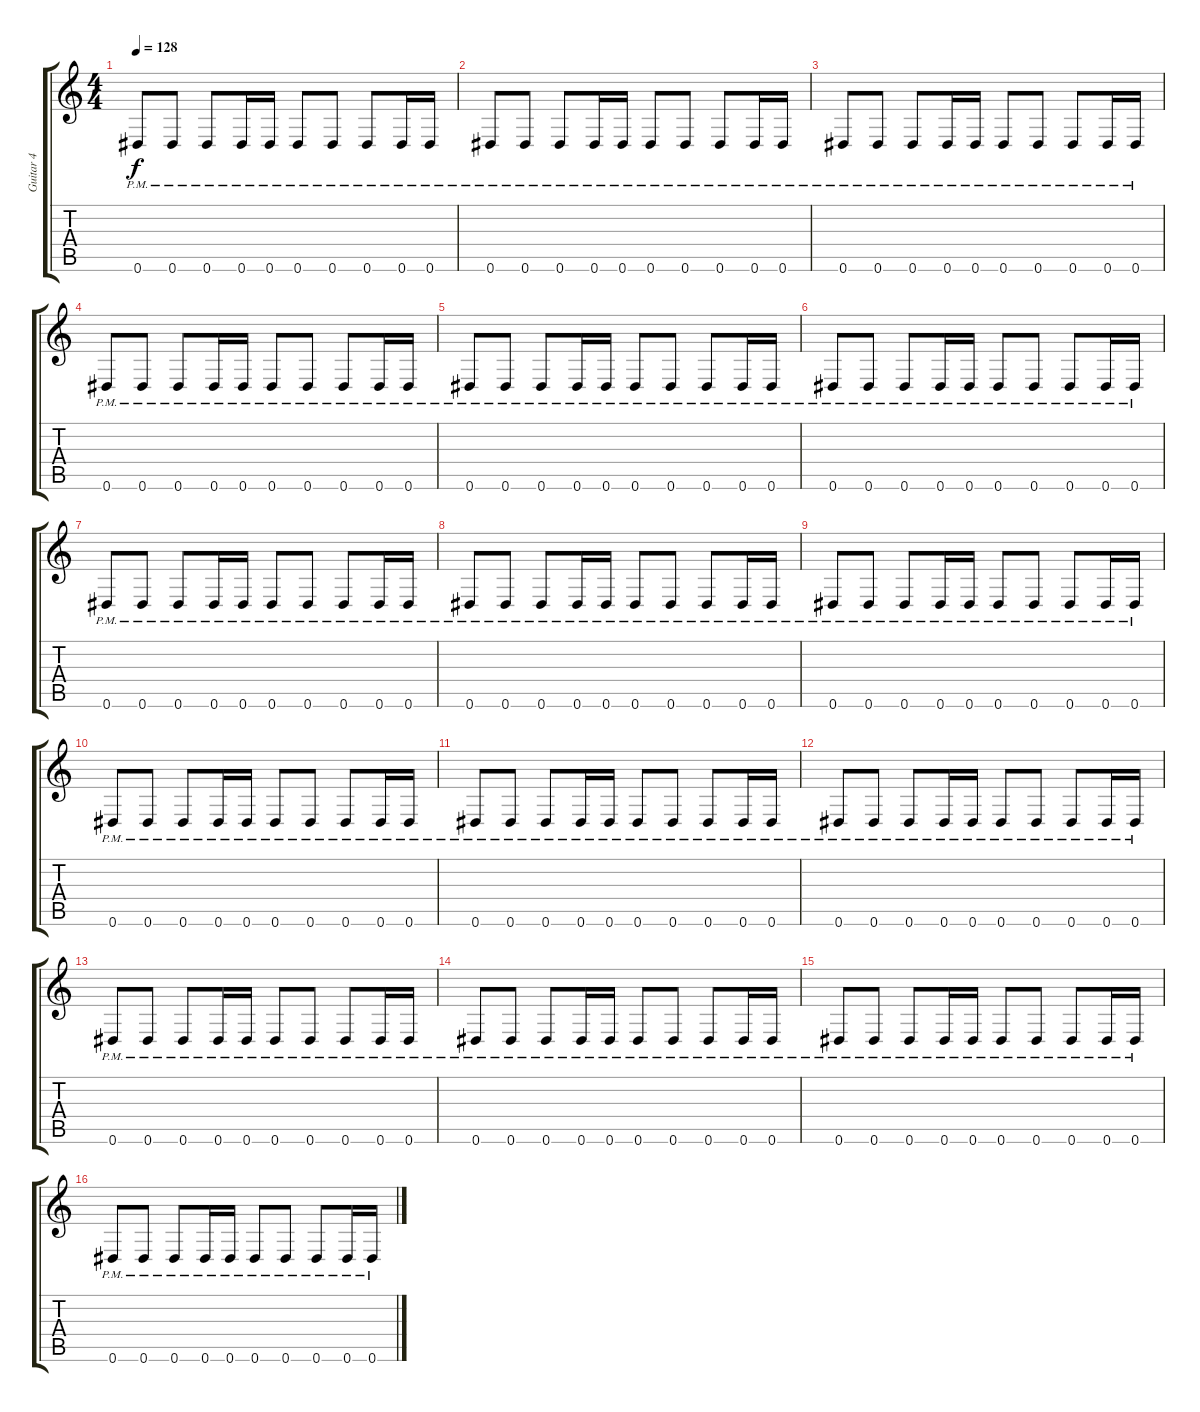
\track ("Guitar 4" "Guitar 4") {instrument distortionguitar}
\staff {score tabs}
\tuning (Eb4 Bb3 Gb3 Db3 Ab2 Eb2) {hide}
\ts (4 4)
\tempo 128
\clef g2
\ks c
0.6{pm}.8{dy f} 0.6{pm}.8 0.6{pm}.8 0.6{pm}.16 0.6{pm}.16 0.6{pm}.8 0.6{pm}.8 0.6{pm}.8 0.6{pm}.16 0.6{pm}.16 |
\section ("" "")
0.6{pm}.8 0.6{pm}.8 0.6{pm}.8 0.6{pm}.16 0.6{pm}.16 0.6{pm}.8 0.6{pm}.8 0.6{pm}.8 0.6{pm}.16 0.6{pm}.16 |
0.6{pm}.8 0.6{pm}.8 0.6{pm}.8 0.6{pm}.16 0.6{pm}.16 0.6{pm}.8 0.6{pm}.8 0.6{pm}.8 0.6{pm}.16 0.6{pm}.16 |
0.6{pm}.8 0.6{pm}.8 0.6{pm}.8 0.6{pm}.16 0.6{pm}.16 0.6{pm}.8 0.6{pm}.8 0.6{pm}.8 0.6{pm}.16 0.6{pm}.16 |
0.6{pm}.8 0.6{pm}.8 0.6{pm}.8 0.6{pm}.16 0.6{pm}.16 0.6{pm}.8 0.6{pm}.8 0.6{pm}.8 0.6{pm}.16 0.6{pm}.16 |
0.6{pm}.8 0.6{pm}.8 0.6{pm}.8 0.6{pm}.16 0.6{pm}.16 0.6{pm}.8 0.6{pm}.8 0.6{pm}.8 0.6{pm}.16 0.6{pm}.16 |
0.6{pm}.8 0.6{pm}.8 0.6{pm}.8 0.6{pm}.16 0.6{pm}.16 0.6{pm}.8 0.6{pm}.8 0.6{pm}.8 0.6{pm}.16 0.6{pm}.16 |
0.6{pm}.8 0.6{pm}.8 0.6{pm}.8 0.6{pm}.16 0.6{pm}.16 0.6{pm}.8 0.6{pm}.8 0.6{pm}.8 0.6{pm}.16 0.6{pm}.16 |
0.6{pm}.8 0.6{pm}.8 0.6{pm}.8 0.6{pm}.16 0.6{pm}.16 0.6{pm}.8 0.6{pm}.8 0.6{pm}.8 0.6{pm}.16 0.6{pm}.16 |
0.6{pm}.8 0.6{pm}.8 0.6{pm}.8 0.6{pm}.16 0.6{pm}.16 0.6{pm}.8 0.6{pm}.8 0.6{pm}.8 0.6{pm}.16 0.6{pm}.16 |
0.6{pm}.8 0.6{pm}.8 0.6{pm}.8 0.6{pm}.16 0.6{pm}.16 0.6{pm}.8 0.6{pm}.8 0.6{pm}.8 0.6{pm}.16 0.6{pm}.16 |
0.6{pm}.8 0.6{pm}.8 0.6{pm}.8 0.6{pm}.16 0.6{pm}.16 0.6{pm}.8 0.6{pm}.8 0.6{pm}.8 0.6{pm}.16 0.6{pm}.16 |
0.6{pm}.8 0.6{pm}.8 0.6{pm}.8 0.6{pm}.16 0.6{pm}.16 0.6{pm}.8 0.6{pm}.8 0.6{pm}.8 0.6{pm}.16 0.6{pm}.16 |
0.6{pm}.8 0.6{pm}.8 0.6{pm}.8 0.6{pm}.16 0.6{pm}.16 0.6{pm}.8 0.6{pm}.8 0.6{pm}.8 0.6{pm}.16 0.6{pm}.16 |
0.6{pm}.8 0.6{pm}.8 0.6{pm}.8 0.6{pm}.16 0.6{pm}.16 0.6{pm}.8 0.6{pm}.8 0.6{pm}.8 0.6{pm}.16 0.6{pm}.16 |
0.6{pm}.8 0.6{pm}.8 0.6{pm}.8 0.6{pm}.16 0.6{pm}.16 0.6{pm}.8 0.6{pm}.8 0.6{pm}.8 0.6{pm}.16 0.6{pm}.16
